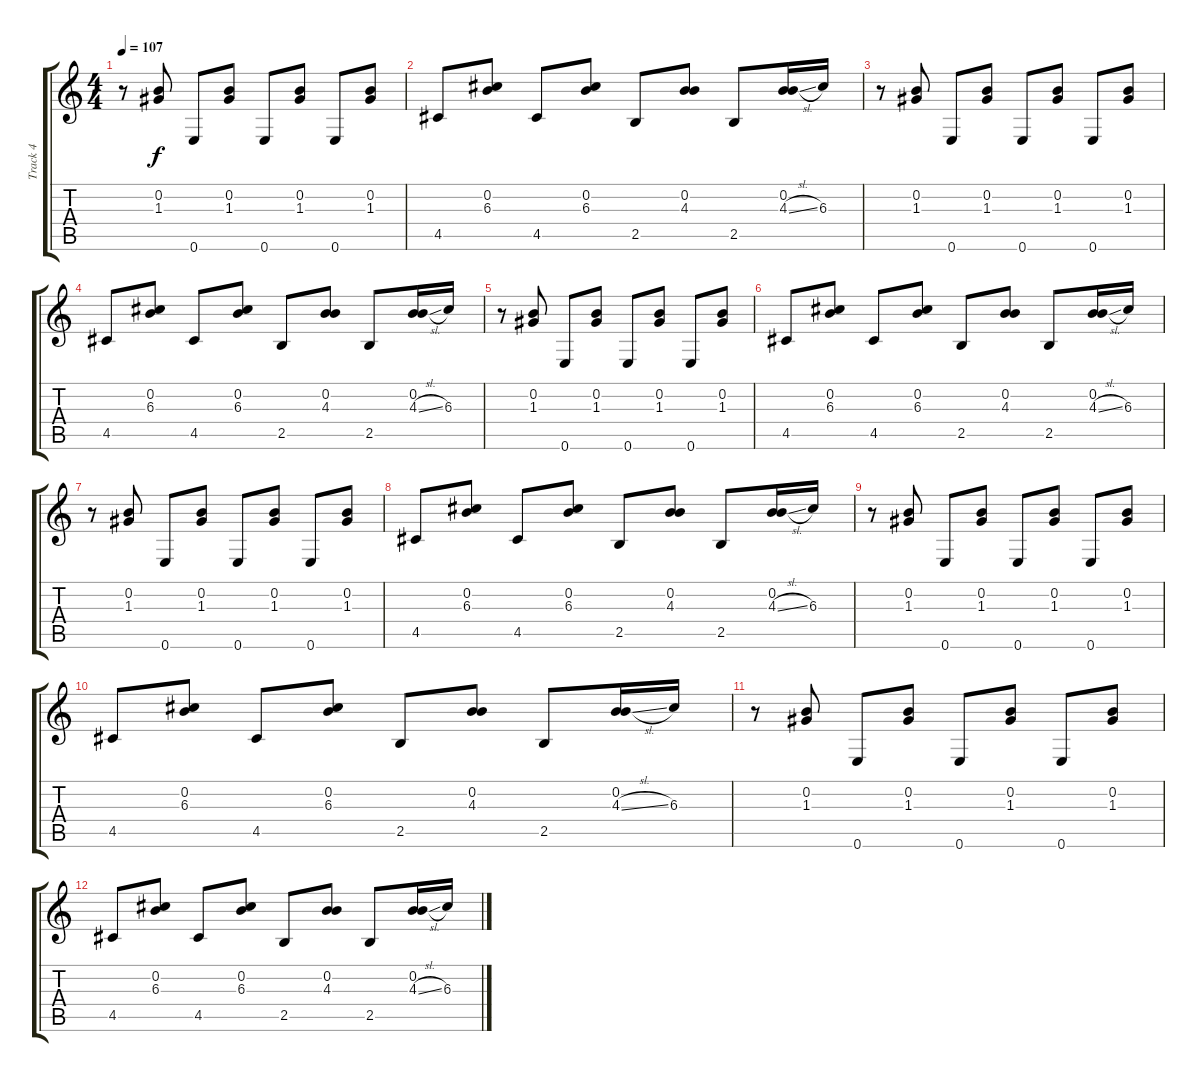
\track ("Track 4" "Track 4") {instrument acousticguitarnylon}
\staff {score tabs}
\tuning (E4 B3 G3 D3 A2 E2) {hide}
\ts (4 4)
\tempo 107
\clef g2
\ks c
r.8{dy f} (0.2 1.3).8 0.6.8 (0.2 1.3).8 0.6.8 (0.2 1.3).8 0.6.8 (0.2 1.3).8 |
4.5.8 (0.2 6.3).8 4.5.8 (0.2 6.3).8 2.5.8 (0.2 4.3).8 2.5.8 (0.2 4.3{sl}).16 6.3.16 |
r.8 (0.2 1.3).8 0.6.8 (0.2 1.3).8 0.6.8 (0.2 1.3).8 0.6.8 (0.2 1.3).8 |
4.5.8 (0.2 6.3).8 4.5.8 (0.2 6.3).8 2.5.8 (0.2 4.3).8 2.5.8 (0.2 4.3{sl}).16 6.3.16 |
r.8 (0.2 1.3).8 0.6.8 (0.2 1.3).8 0.6.8 (0.2 1.3).8 0.6.8 (0.2 1.3).8 |
4.5.8 (0.2 6.3).8 4.5.8 (0.2 6.3).8 2.5.8 (0.2 4.3).8 2.5.8 (0.2 4.3{sl}).16 6.3.16 |
r.8 (0.2 1.3).8 0.6.8 (0.2 1.3).8 0.6.8 (0.2 1.3).8 0.6.8 (0.2 1.3).8 |
4.5.8 (0.2 6.3).8 4.5.8 (0.2 6.3).8 2.5.8 (0.2 4.3).8 2.5.8 (0.2 4.3{sl}).16 6.3.16 |
r.8 (0.2 1.3).8 0.6.8 (0.2 1.3).8 0.6.8 (0.2 1.3).8 0.6.8 (0.2 1.3).8 |
4.5.8 (0.2 6.3).8 4.5.8 (0.2 6.3).8 2.5.8 (0.2 4.3).8 2.5.8 (0.2 4.3{sl}).16 6.3.16 |
r.8 (0.2 1.3).8 0.6.8 (0.2 1.3).8 0.6.8 (0.2 1.3).8 0.6.8 (0.2 1.3).8 |
4.5.8 (0.2 6.3).8 4.5.8 (0.2 6.3).8 2.5.8 (0.2 4.3).8 2.5.8 (0.2 4.3{sl}).16 6.3.16
